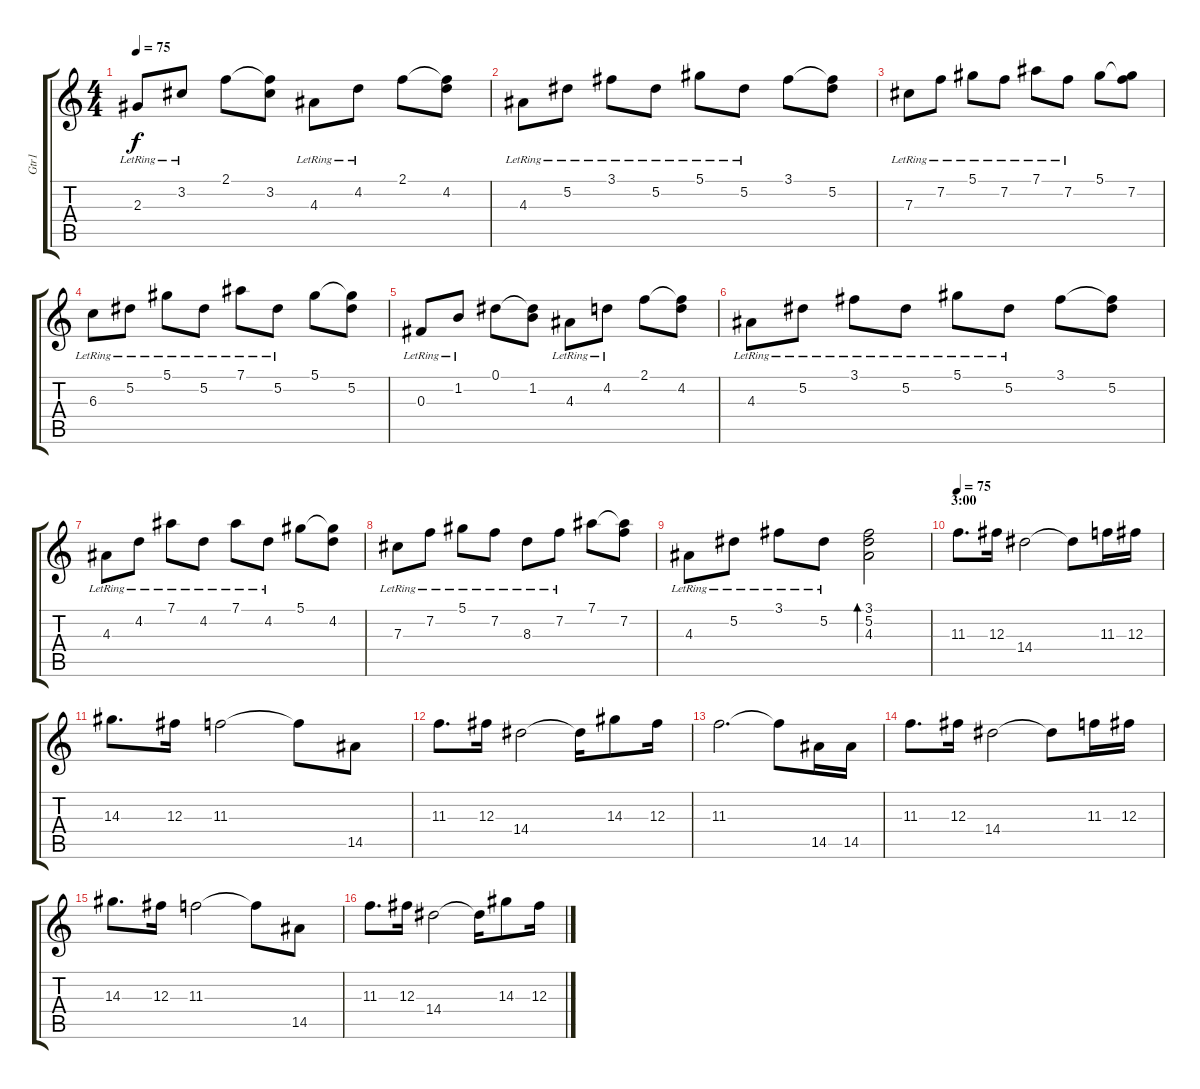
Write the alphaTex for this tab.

\track ("Gtr1" "Gtr1") {instrument overdrivenguitar}
\staff {score tabs}
\tuning (Eb4 Bb3 Gb3 Db3 Ab2 Eb2) {hide}
\ts (4 4)
\tempo 75
\clef g2
\ks c
2.3{lr}.8{dy f} 3.2{lr}.8 2.1.8 (2.1{t} 3.2).8 4.3{lr}.8 4.2{lr}.8 2.1.8 (2.1{t} 4.2).8 |
4.3{lr}.8 5.2{lr}.8 3.1{lr}.8 5.2{lr}.8 5.1{lr}.8 5.2{lr}.8 3.1.8 (3.1{t} 5.2).8 |
7.3{lr}.8 7.2{lr}.8 5.1{lr}.8 7.2{lr}.8 7.1{lr}.8 7.2{lr}.8 5.1.8 (5.1{t} 7.2).8 |
6.3{lr}.8 5.2{lr}.8 5.1{lr}.8 5.2{lr}.8 7.1{lr}.8 5.2{lr}.8 5.1.8 (5.1{t} 5.2).8 |
0.3{lr}.8 1.2{lr}.8 0.1.8 (0.1{t} 1.2).8 4.3{lr}.8 4.2{lr}.8 2.1.8 (2.1{t} 4.2).8 |
4.3{lr}.8 5.2{lr}.8 3.1{lr}.8 5.2{lr}.8 5.1{lr}.8 5.2{lr}.8 3.1.8 (3.1{t} 5.2).8 |
4.3{lr}.8 4.2{lr}.8 7.1{lr}.8 4.2{lr}.8 7.1{lr}.8 4.2{lr}.8 5.1.8 (5.1{t} 4.2).8 |
7.3{lr}.8 7.2{lr}.8 5.1{lr}.8 7.2{lr}.8 8.3{lr}.8 7.2{lr}.8 7.1.8 (7.1{t} 7.2).8 |
4.3{lr}.8 5.2{lr}.8 3.1{lr}.8 5.2{lr}.8 (3.1 5.2 4.3).2{bd 120} |
\section ("" "3:00")
\tempo 75
11.3.8{d volume 16 instrument overdrivenguitar} 12.3.16 14.4.2 14.4{t}.8 11.3.16 12.3.16 |
14.3.8{d} 12.3.16 11.3.2 11.3{t}.8 14.5.8 |
11.3.8{d} 12.3.16 14.4.2 14.4{t}.16 14.3.8 12.3.16 |
11.3.2{d} 11.3{t}.8 14.5.16 14.5.16 |
11.3.8{d} 12.3.16 14.4.2 14.4{t}.8 11.3.16 12.3.16 |
14.3.8{d} 12.3.16 11.3.2 11.3{t}.8 14.5.8 |
11.3.8{d} 12.3.16 14.4.2 14.4{t}.16 14.3.8 12.3.16
